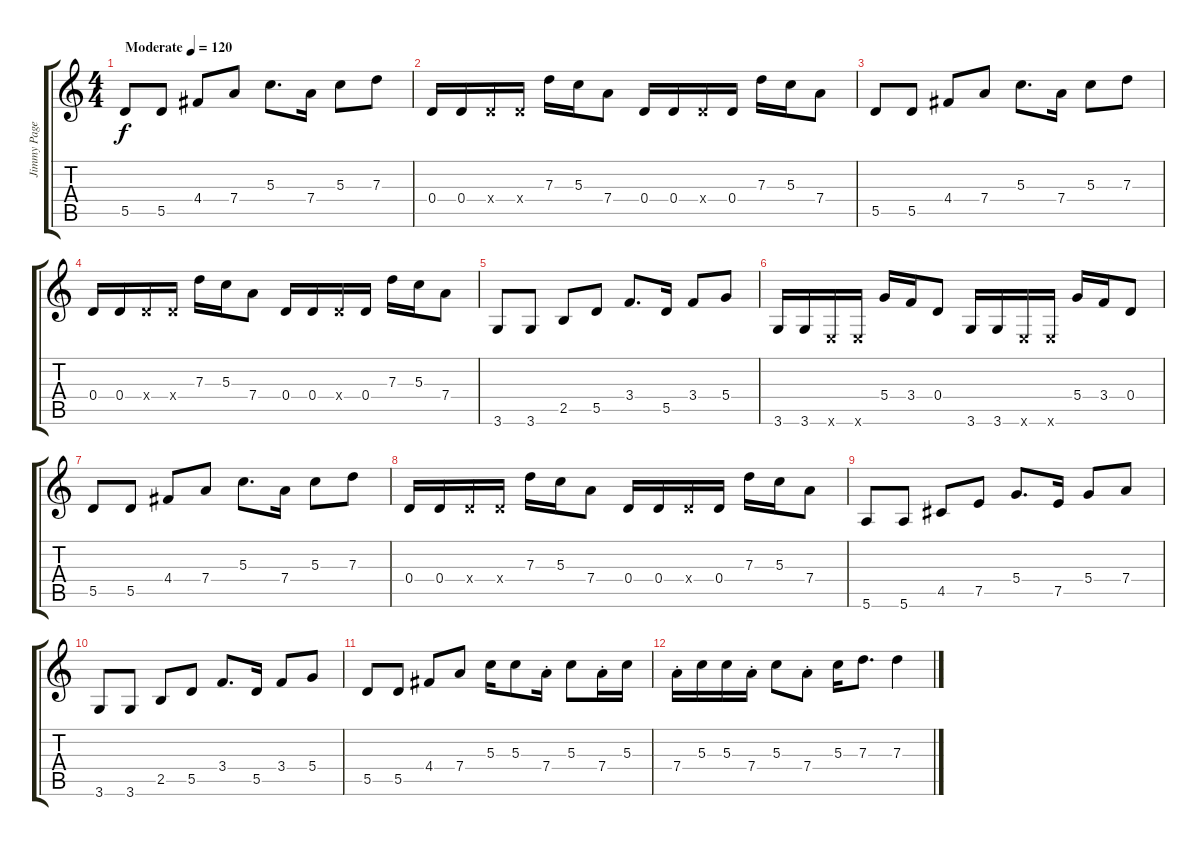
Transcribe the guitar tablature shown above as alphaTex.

\track ("Jimmy Page" "Jimmy Page") {instrument overdrivenguitar}
\staff {score tabs}
\tuning (E4 B3 G3 D3 A2 E2) {hide}
\ts (4 4)
\tempo (120 "Moderate")
\clef g2
\ks c
5.5.8{dy f instrument overdrivenguitar} 5.5.8 4.4.8 7.4.8 5.3.8{d} 7.4.16 5.3.8 7.3.8 |
0.4.16 0.4.16 0.4{x}.16 0.4{x}.16 7.3.16 5.3.16 7.4.8 0.4.16 0.4.16 0.4{x}.16 0.4.16 7.3.16 5.3.16 7.4.8 |
5.5.8 5.5.8 4.4.8 7.4.8 5.3.8{d} 7.4.16 5.3.8 7.3.8 |
0.4.16 0.4.16 0.4{x}.16 0.4{x}.16 7.3.16 5.3.16 7.4.8 0.4.16 0.4.16 0.4{x}.16 0.4.16 7.3.16 5.3.16 7.4.8 |
3.6.8 3.6.8 2.5.8 5.5.8 3.4.8{d} 5.5.16 3.4.8 5.4.8 |
3.6.16 3.6.16 0.6{x}.16 0.6{x}.16 5.4.16 3.4.16 0.4.8 3.6.16 3.6.16 0.6{x}.16 0.6{x}.16 5.4.16 3.4.16 0.4.8 |
5.5.8 5.5.8 4.4.8 7.4.8 5.3.8{d} 7.4.16 5.3.8 7.3.8 |
0.4.16 0.4.16 0.4{x}.16 0.4{x}.16 7.3.16 5.3.16 7.4.8 0.4.16 0.4.16 0.4{x}.16 0.4.16 7.3.16 5.3.16 7.4.8 |
5.6.8 5.6.8 4.5.8 7.5.8 5.4.8{d} 7.5.16 5.4.8 7.4.8 |
3.6.8 3.6.8 2.5.8 5.5.8 3.4.8{d} 5.5.16 3.4.8 5.4.8 |
5.5.8 5.5.8 4.4.8 7.4.8 5.3.16 5.3.8 7.4{st}.16 5.3.8 7.4{st}.16 5.3.16 |
7.4{st}.16 5.3.16 5.3.16 7.4{st}.16 5.3.8 7.4{st}.8 5.3.16 7.3.8{d} 7.3.4
